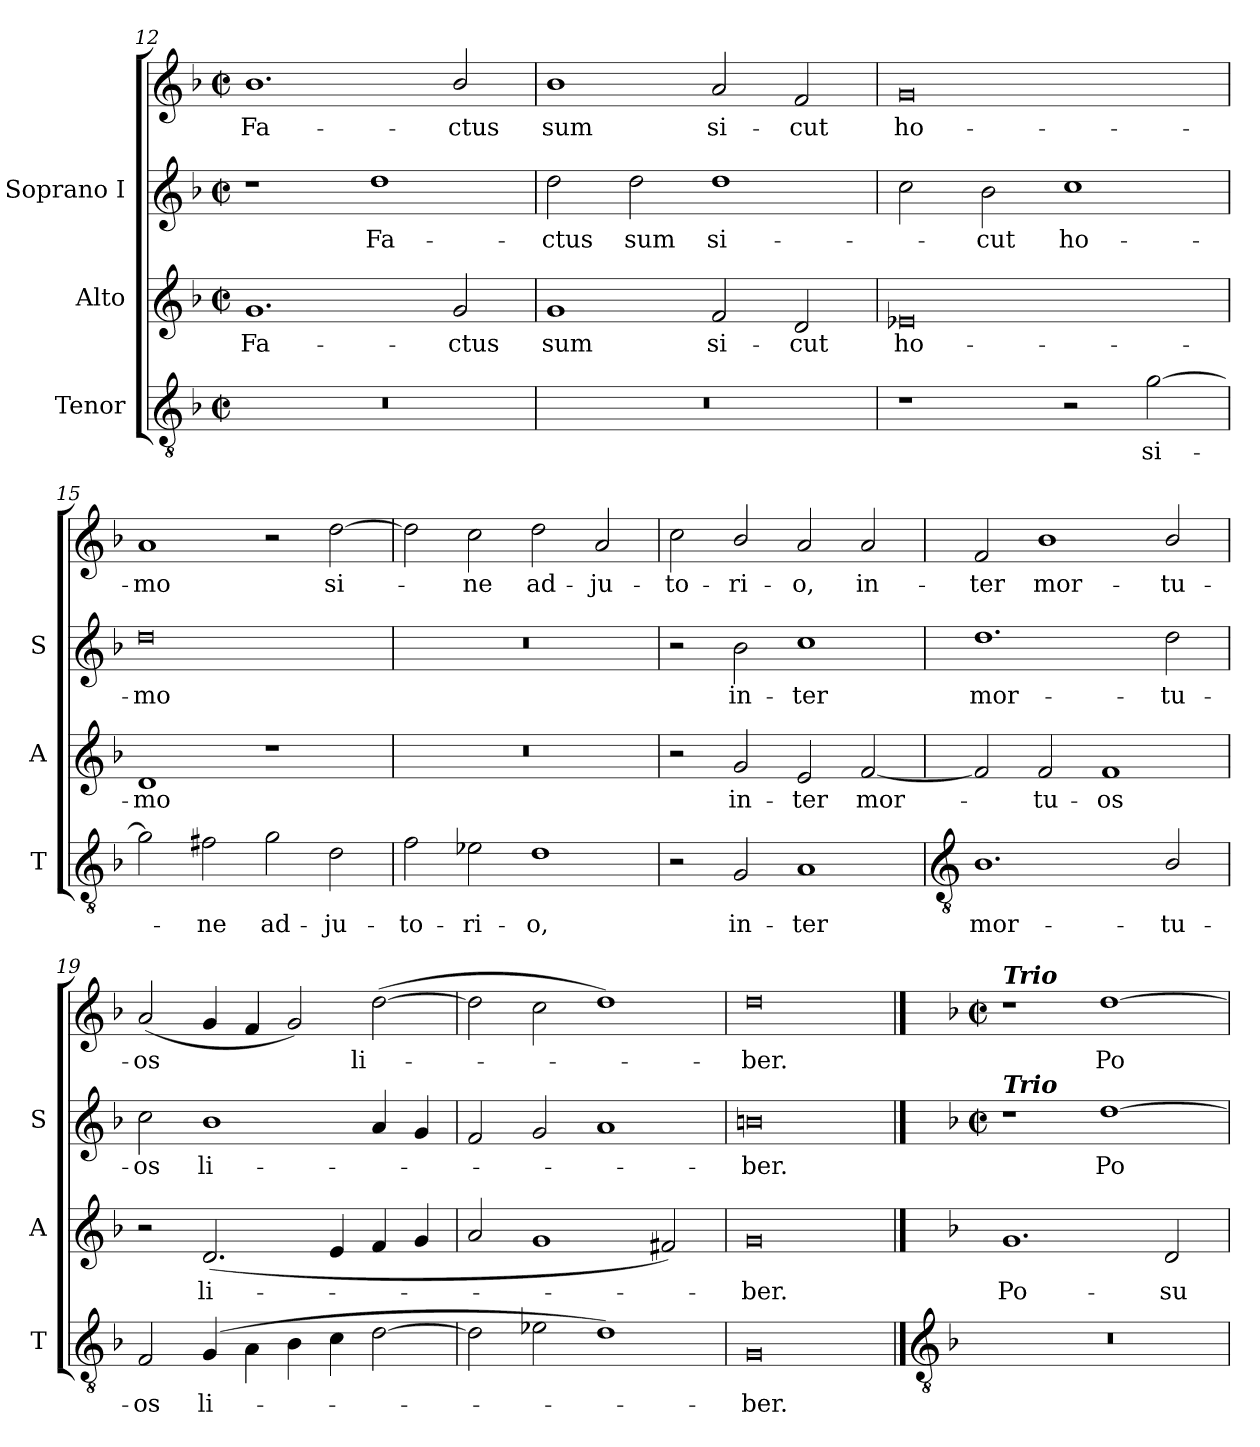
**kern	**text	**kern	**text	**kern	**text	**kern	**text
*part3	*part3	*part2	*part2	*part1	*part1	*part1	*part1
*staff4	*staff4	*staff3	*staff3	*staff2	*staff2	*staff1	*staff1
*I"Tenor	*	*I"Alto	*	*I"Soprano I	*	*	*
*I'T	*	*I'A	*	*I'S	*	*	*
!!LO:LB:g=z
*clefGv2	*	*clefG2	*	*clefG2	*	*clefG2	*
*k[b-]	*	*k[b-]	*	*k[b-]	*	*k[b-]	*
*F:	*	*F:	*	*F:	*	*F:	*
*M4/2	*	*M4/2	*	*M4/2	*	*M4/2	*
*met(c|)	*	*met(c|)	*	*met(c|)	*	*met(c|)	*
=12	=12	=12	=12	=12	=12	=12	=12
!	!	!	!LO:LY:b	!	!	!	!LO:LY:b
0r	.	1.g	Fa-	1r	.	1.b-	Fa-
!	!	!	!	!	!LO:LY:b	!	!
.	.	.	.	1dd	Fa-	.	.
!	!	!	!LO:LY:b	!	!	!	!LO:LY:b
.	.	2g	-ctus	.	.	2b-/	-ctus
=13	=13	=13	=13	=13	=13	=13	=13
!	!	!	!LO:LY:b	!	!LO:LY:b	!	!LO:LY:b
0r	.	1g	sum	2dd	ctus	1b-	-sum
!	!	!	!	!	!LO:LY:b	!	!
.	.	.	.	2dd	sum	.	.
!	!	!	!LO:LY:b	!	!LO:LY:b	!	!LO:LY:b
.	.	2f	si-	1dd	si-	2a	si-
!	!	!	!LO:LY:b	!	!	!	!LO:LY:b
.	.	2d	-cut	.	.	2f	-cut
=14	=14	=14	=14	=14	=14	=14	=14
!	!	!	!LO:LY:b	!	!	!	!LO:LY:b
1r	.	0e-X	ho-	2cc	.	0g	ho-
!	!	!	!	!	!LO:LY:b	!	!
.	.	.	.	2b-	-cut	.	.
!	!	!	!	!	!LO:LY:b	!	!
2r	.	.	.	1cc	ho-	.	.
!	!LO:LY:b	!	!	!	!	!	!
[2g	si-	.	.	.	.	.	.
=15	=15	=15	=15	=15	=15	=15	=15
!	!	!	!LO:LY:b	!	!LO:LY:b	!	!LO:LY:b
2g]	.	1d	-mo	0dd	mo	1a	-mo
!	!LO:LY:b	!	!	!	!	!	!
2f#X	ne	.	.	.	.	.	.
!	!LO:LY:b	!	!	!	!	!	!
2g	ad-	1r	.	.	.	2r	.
!	!LO:LY:b	!	!	!	!	!	!LO:LY:b
2d	-ju-	.	.	.	.	[2dd	si-
=16	=16	=16	=16	=16	=16	=16	=16
!	!LO:LY:b	!	!	!	!	!	!
2f	-to-	0r	.	0r	.	2dd]	.
!	!LO:LY:b	!	!	!	!	!	!LO:LY:b
2e-X	-ri-	.	.	.	.	2cc	ne
!	!LO:LY:b	!	!	!	!	!	!LO:LY:b
1d	-o,	.	.	.	.	2dd	ad-
!	!	!	!	!	!	!	!LO:LY:b
.	.	.	.	.	.	2a	-ju-
=17	=17	=17	=17	=17	=17	=17	=17
!	!	!	!	!	!	!	!LO:LY:b
2r	.	2r	.	2r	.	2cc	-to-
!	!LO:LY:b	!	!LO:LY:b	!	!LO:LY:b	!	!LO:LY:b
2G	in-	2g	in-	2b-	-in-	2b-/	-ri-
!	!LO:LY:b	!	!LO:LY:b	!	!LO:LY:b	!	!LO:LY:b
1A	-ter	2e	-ter	1cc	-ter	2a	-o,
!	!	!	!LO:LY:b	!	!	!	!LO:LY:b
.	.	[2f	mor-	.	.	2a	in-
!!LO:LB:g=z
=18	=18	=18	=18	=18	=18	=18	=18
*clefGv2	*	*	*	*	*	*	*
!	!LO:LY:b	!	!	!	!LO:LY:b	!	!LO:LY:b
1.B-	mor-	2f]	.	1.dd	-mor-	2f	ter
!	!	!	!LO:LY:b	!	!	!	!LO:LY:b
.	.	2f	tu-	.	.	1b-	mor-
!	!	!	!LO:LY:b	!	!	!	!
.	.	1f	-os	.	.	.	.
!	!LO:LY:b	!	!	!	!LO:LY:b	!	!LO:LY:b
2B-/	-tu-	.	.	2dd	-tu-	2b-/	-tu-
=19	=19	=19	=19	=19	=19	=19	=19
!	!LO:LY:b	!	!	!	!LO:LY:b	!	!LO:LY:b
2F	-os	2r	.	2cc	os	(<2a	-os
!	!LO:LY:b	!	!LO:LY:b	!	!LO:LY:b	!	!
(>4G	li-	(<2.d	li-	1b-	li-	4g	.
4A\	.	.	.	.	.	4f	.
4B-	.	.	.	.	.	2g)	.
4c	.	4e	.	.	.	.	.
!	!	!	!	!	!	!	!LO:LY:b
[2d	.	4f	.	4a	.	(>[2dd	li-
.	.	4g	.	4g	.	.	.
=20	=20	=20	=20	=20	=20	=20	=20
2d]	.	2a	.	2f	.	2dd]	.
2e-X	.	1g	.	2g	.	2cc	.
1d)	.	.	.	1a	.	1dd)	.
.	.	2f#X)	.	.	.	.	.
=21	=21	=21	=21	=21	=21	=21	=21
!	!LO:LY:b	!	!LO:LY:b	!	!LO:LY:b	!	!LO:LY:b
0G	ber.	0g	ber.	0bn	ber.	0dd	ber.
!!LO:LB:g=z
==22	==22	==22	==22	==22	==22	==22	==22
*clefGv2	*	*	*	*	*	*	*
*	*	*	*	*k[b-]	*	*k[b-]	*
*	*	*	*	*F:	*	*F:	*
*	*	*	*	*M4/2	*	*M4/2	*
*	*	*	*	*met(c|)	*	*met(c|)	*
!	!	!	!	!	!	!LO:TX:a:Bi:t=Trio	!
!	!	!	!	!LO:TX:a:Bi:t=Trio	!	!	!
!	!	!	!LO:LY:b	!	!	!	!
0r	.	1.g	Po-	1r	.	1r	.
!	!	!	!	!	!LO:LY:b	!	!LO:LY:b
.	.	.	.	[1dd	Po-	[1dd	Po-
!	!	!	!LO:LY:b	!	!	!	!
.	.	2d	-su-	.	.	.	.
=	=	=	=	=	=	=	=
*-	*-	*-	*-	*-	*-	*-	*-
